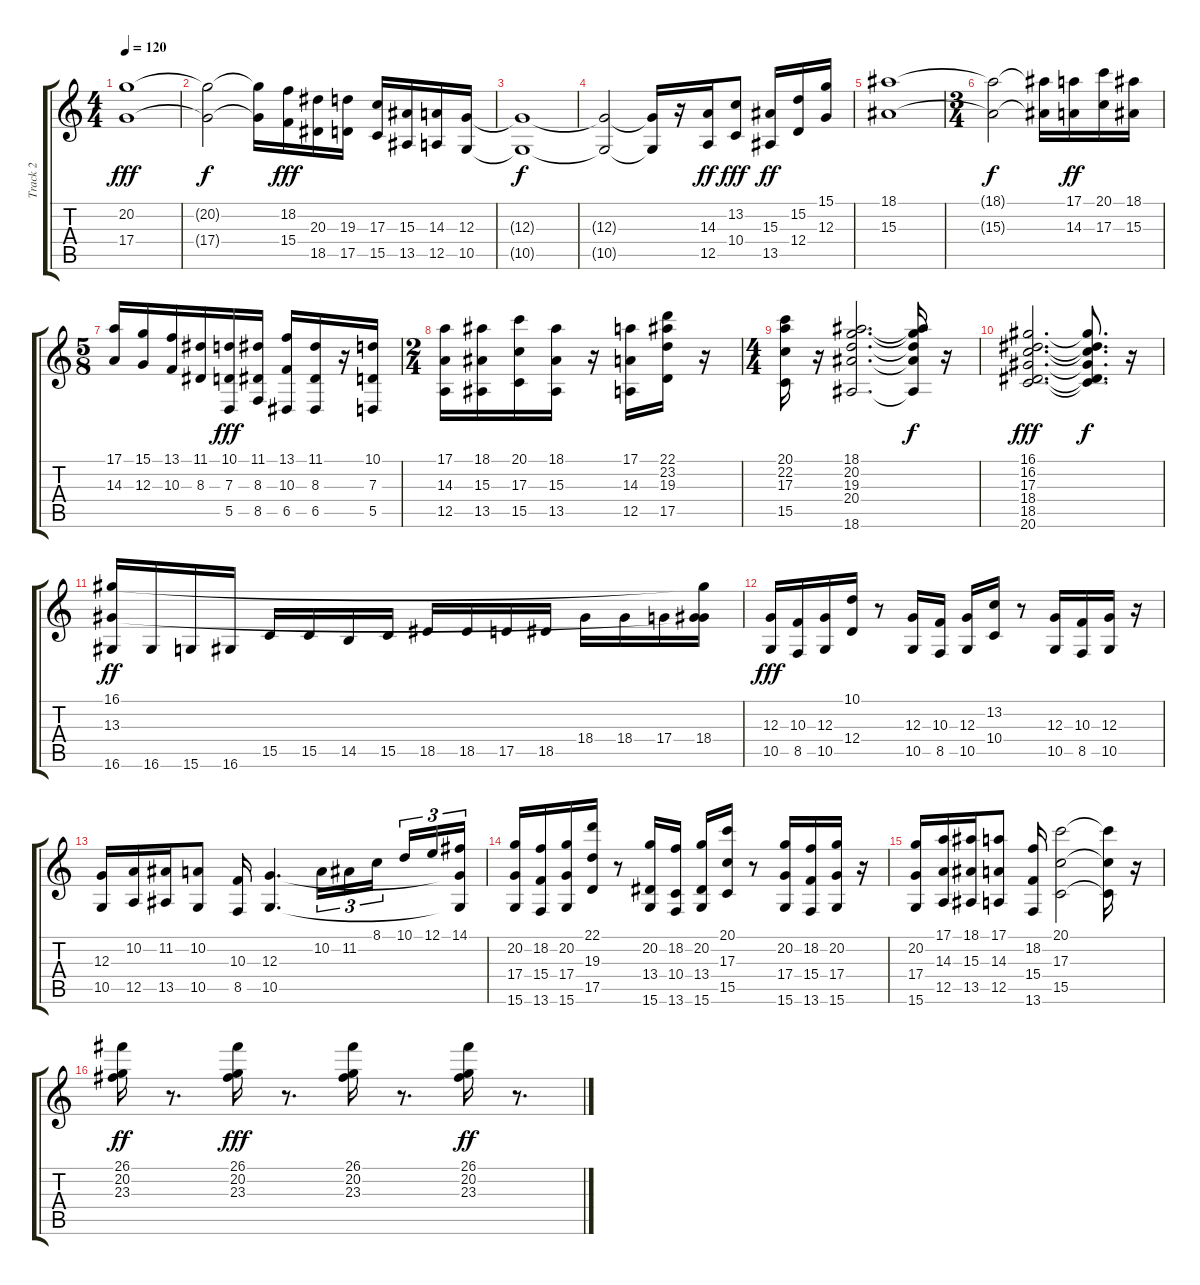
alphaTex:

\track ("Track 2" "Track 2") {instrument stringensemble1}
\staff {score tabs}
\tuning (E4 B3 G3 D3 A2 E2) {hide}
\ts (4 4)
\tempo 120
\clef g2
\ks c
(20.2 17.4).1{dy fff} |
(20.2{t} 17.4{t}).2{dy f} (20.2{t} 17.4{t}).16 (18.2 15.4).16{dy fff} (20.3 18.5).16 (19.3 17.5).16 (17.3 15.5).16 (15.3 13.5).16 (14.3 12.5).16 (12.3 10.5).16 |
(12.3{t} 10.5{t}).1{dy f} |
(12.3{t} 10.5{t}).2 (12.3{t} 10.5{t}).16 r.16 (14.3 12.5).16{dy ff} (13.2 10.4).8{dy fff} (15.3 13.5).16{dy ff} (15.2 12.4).16 (15.1 12.3).16 |
(18.1 15.3).1 |
\ts (3 4)
(18.1{t} 15.3{t}).2{dy f} (18.1{t} 15.3{t}).16 (17.1 14.3).16{dy ff} (20.1 17.3).16 (18.1 15.3).16 |
\ts (5 8)
(17.1 14.3).16 (15.1 12.3).16 (13.1 10.3).16 (11.1 8.3).16 (10.1 7.3 5.5).16{dy fff} (11.1 8.3 8.5).16 (13.1 10.3 6.5).16 (11.1 8.3 6.5).16 r.16 (10.1 7.3 5.5).16 |
\ts (2 4)
(17.1 14.3 12.5).16 (18.1 15.3 13.5).16 (20.1 17.3 15.5).16 (18.1 15.3 13.5).16 r.16 (17.1 14.3 12.5).16 (22.1 23.2 19.3 17.5).16 r.16 |
\ts (4 4)
(20.1 22.2 17.3 15.5).16 r.16 (18.1 20.2 19.3 20.4 18.6).2{d} (18.1{t} 20.2{t} 19.3{t} 20.4{t} 18.6{t}).16{dy f} r.16 |
(16.1 16.2 17.3 18.4 18.5 20.6).2{d dy fff} (16.1{t} 16.2{t} 17.3{t} 18.4{t} 18.5{t} 20.6{t}).8{d dy f} r.16 |
(16.1 13.3 16.6).16{dy ff} 16.6.16 15.6.16 16.6.16 15.5.16 15.5.16 14.5.16 15.5.16 18.5.16 18.5.16 17.5.16 18.5.16 18.4.16 18.4.16 17.4.16 (16.1{t} 13.3{t} 18.4).16 |
(12.3 10.5).16{dy fff} (10.3 8.5).16 (12.3 10.5).16 (10.1 12.4).16 r.8 (12.3 10.5).16 (10.3 8.5).16 (12.3 10.5).16 (13.2 10.4).16 r.8 (12.3 10.5).16 (10.3 8.5).16 (12.3 10.5).16 r.16 |
(12.3 10.5).16 (10.2 12.5).16 (11.2 13.5).16 (10.2 10.5).8 (10.3 8.5).16 (12.3 10.5).4{d} 10.2.16{tu (3 2)} 11.2.16{tu (3 2)} 8.1.16{tu (3 2) beam splitsecondary} 10.1.16{tu (3 2)} 12.1.16{tu (3 2)} (14.1 12.3{t} 10.5{t}).16{tu (3 2)} |
(20.2 17.4 15.6).16 (18.2 15.4 13.6).16 (20.2 17.4 15.6).16 (22.1 19.3 17.5).16 r.8 (20.2 13.4 15.6).16 (18.2 10.4 13.6).16 (20.2 13.4 15.6).16 (20.1 17.3 15.5).16 r.8 (20.2 17.4 15.6).16 (18.2 15.4 13.6).16 (20.2 17.4 15.6).16 r.16 |
(20.2 17.4 15.6).16 (17.1 14.3 12.5).16 (18.1 15.3 13.5).16 (17.1 14.3 12.5).8 (18.2 15.4 13.6).16 (20.1 17.3 15.5).2 (20.1{t} 17.3{t} 15.5{t}).16 r.16 |
(26.1 20.2 23.3).16{dy ff} r.8{d} (26.1 20.2 23.3).16{dy fff} r.8{d} (26.1 20.2 23.3).16 r.8{d} (26.1 20.2 23.3).16{dy ff} r.8{d}
